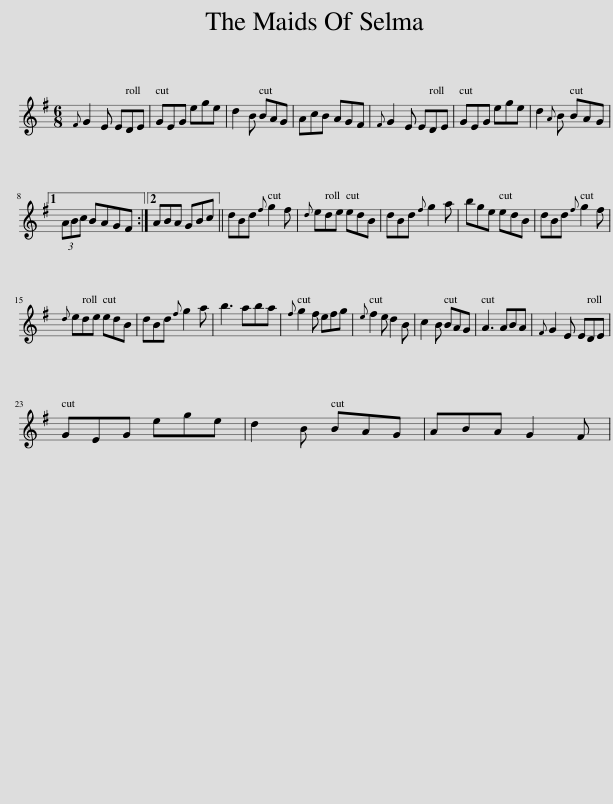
X:1
L:1/8
M:6/8
I:linebreak $
K:G
V:1 treble
V:1
{F} G2 E EDE | GEG ege | d2 B BAG | AcB AGF |{F} G2 E EDE | %5
 GEG ege | d2{A} B BAG |1$ (3ABc BAGF :|2 ABA GBc || dBd{f} g2 f | %10
{d} ede edB | dBd{f} g2 a | bge edB | dBd{f} g2 f |${d} ede edB | %15
 dBd{f} g2 a | b3 aba |{f} g2 f efg |{e} f2 e d2 B | c2 B BAG | %20
 A3 ABA |{F} G2 E EDE |$ GEG ege | d2 B BAG | ABA G2 F | %25
